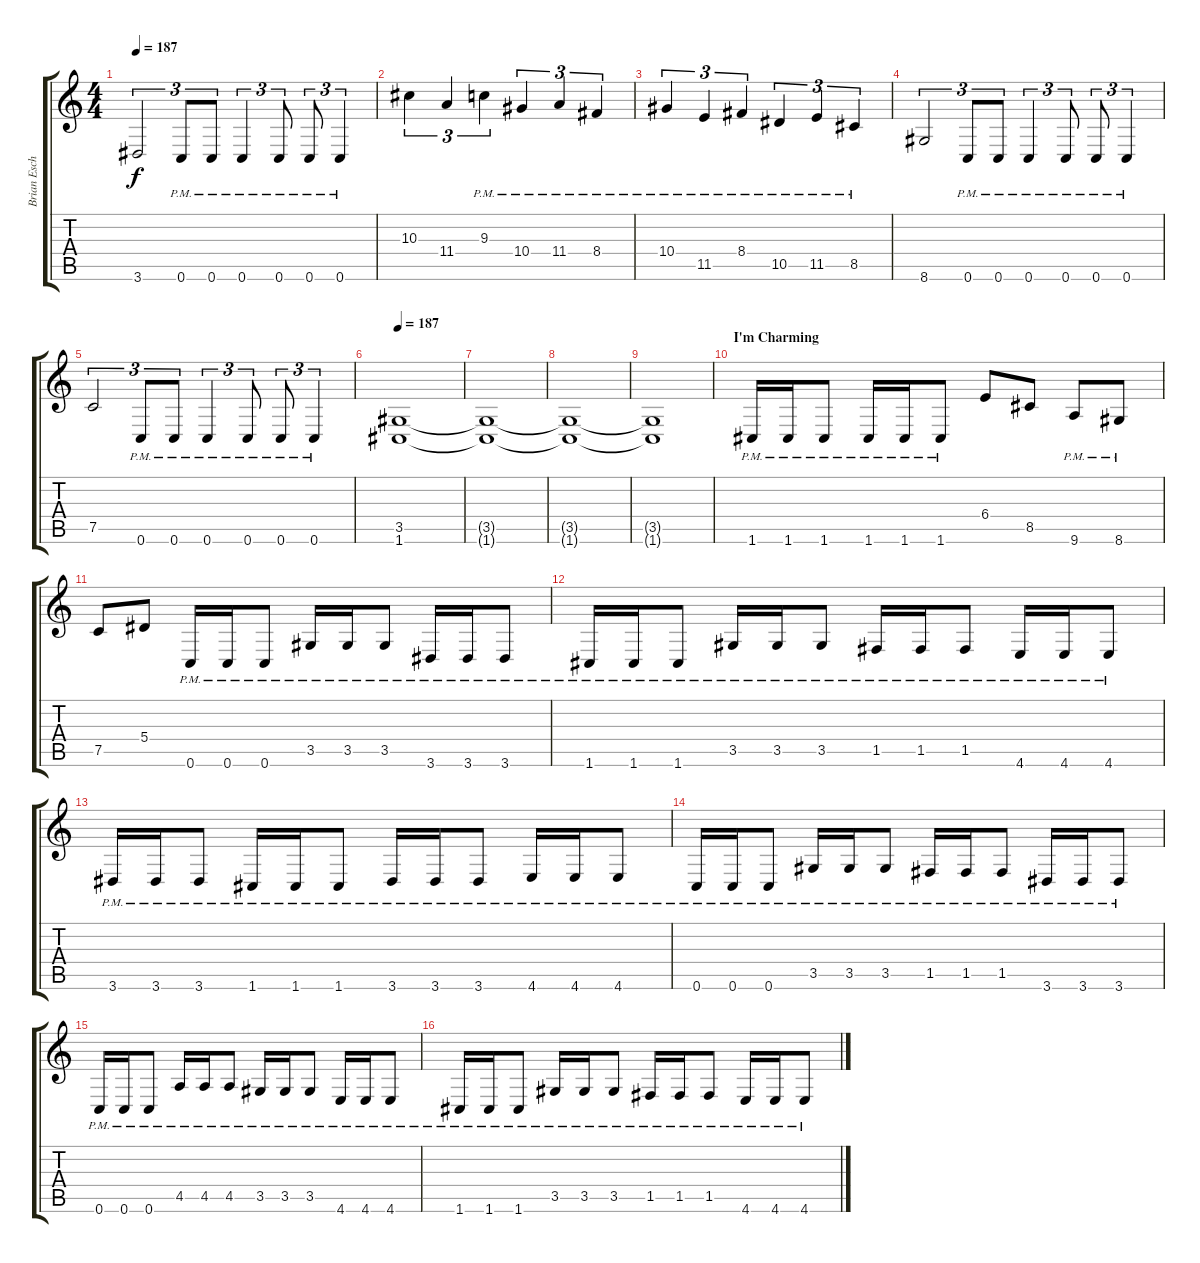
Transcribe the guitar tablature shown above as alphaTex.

\track ("Brian Eschbach (Lead Guitar)" "Brian Esch") {instrument distortionguitar}
\staff {score tabs}
\tuning (C4 G3 Eb3 Bb2 F2 C2) {hide}
\ts (4 4)
\tempo 187
\clef g2
\ks c
3.6.2{tu (3 2) dy f} 0.6{pm}.8{tu (3 2)} 0.6{pm}.8{tu (3 2)} 0.6{pm}.4{tu (3 2)} 0.6{pm}.8{tu (3 2)} 0.6{pm}.8{tu (3 2)} 0.6{pm}.4{tu (3 2)} |
10.3.4{tu (3 2)} 11.4.4{tu (3 2)} 9.3{pm}.4{tu (3 2)} 10.4{pm}.4{tu (3 2)} 11.4{pm}.4{tu (3 2)} 8.4{pm}.4{tu (3 2)} |
10.4{pm}.4{tu (3 2)} 11.5{pm}.4{tu (3 2)} 8.4{pm}.4{tu (3 2)} 10.5{pm}.4{tu (3 2)} 11.5{pm}.4{tu (3 2)} 8.5{pm}.4{tu (3 2)} |
8.6.2{tu (3 2)} 0.6{pm}.8{tu (3 2)} 0.6{pm}.8{tu (3 2)} 0.6{pm}.4{tu (3 2)} 0.6{pm}.8{tu (3 2)} 0.6{pm}.8{tu (3 2)} 0.6{pm}.4{tu (3 2)} |
7.5.2{tu (3 2)} 0.6{pm}.8{tu (3 2)} 0.6{pm}.8{tu (3 2)} 0.6{pm}.4{tu (3 2)} 0.6{pm}.8{tu (3 2)} 0.6{pm}.8{tu (3 2)} 0.6{pm}.4{tu (3 2)} |
\tempo 187
(3.5 1.6).1 |
(3.5{t} 1.6{t}).1 |
(3.5{t} 1.6{t}).1 |
(3.5{t} 1.6{t}).1 |
\section ("" "I'm Charming")
1.6{pm}.16 1.6{pm}.16 1.6{pm}.8 1.6{pm}.16 1.6{pm}.16 1.6{pm}.8 6.4.8 8.5.8 9.6{pm}.8 8.6{pm}.8 |
7.5.8 5.4.8 0.6{pm}.16 0.6{pm}.16 0.6{pm}.8 3.5{pm}.16 3.5{pm}.16 3.5{pm}.8 3.6{pm}.16 3.6{pm}.16 3.6{pm}.8 |
1.6{pm}.16 1.6{pm}.16 1.6{pm}.8 3.5{pm}.16 3.5{pm}.16 3.5{pm}.8 1.5{pm}.16 1.5{pm}.16 1.5{pm}.8 4.6{pm}.16 4.6{pm}.16 4.6{pm}.8 |
3.6{pm}.16 3.6{pm}.16 3.6{pm}.8 1.6{pm}.16 1.6{pm}.16 1.6{pm}.8 3.6{pm}.16 3.6{pm}.16 3.6{pm}.8 4.6{pm}.16 4.6{pm}.16 4.6{pm}.8 |
0.6{pm}.16 0.6{pm}.16 0.6{pm}.8 3.5{pm}.16 3.5{pm}.16 3.5{pm}.8 1.5{pm}.16 1.5{pm}.16 1.5{pm}.8 3.6{pm}.16 3.6{pm}.16 3.6{pm}.8 |
0.6{pm}.16 0.6{pm}.16 0.6{pm}.8 4.5{pm}.16 4.5{pm}.16 4.5{pm}.8 3.5{pm}.16 3.5{pm}.16 3.5{pm}.8 4.6{pm}.16 4.6{pm}.16 4.6{pm}.8 |
1.6{pm}.16 1.6{pm}.16 1.6{pm}.8 3.5{pm}.16 3.5{pm}.16 3.5{pm}.8 1.5{pm}.16 1.5{pm}.16 1.5{pm}.8 4.6{pm}.16 4.6{pm}.16 4.6{pm}.8
